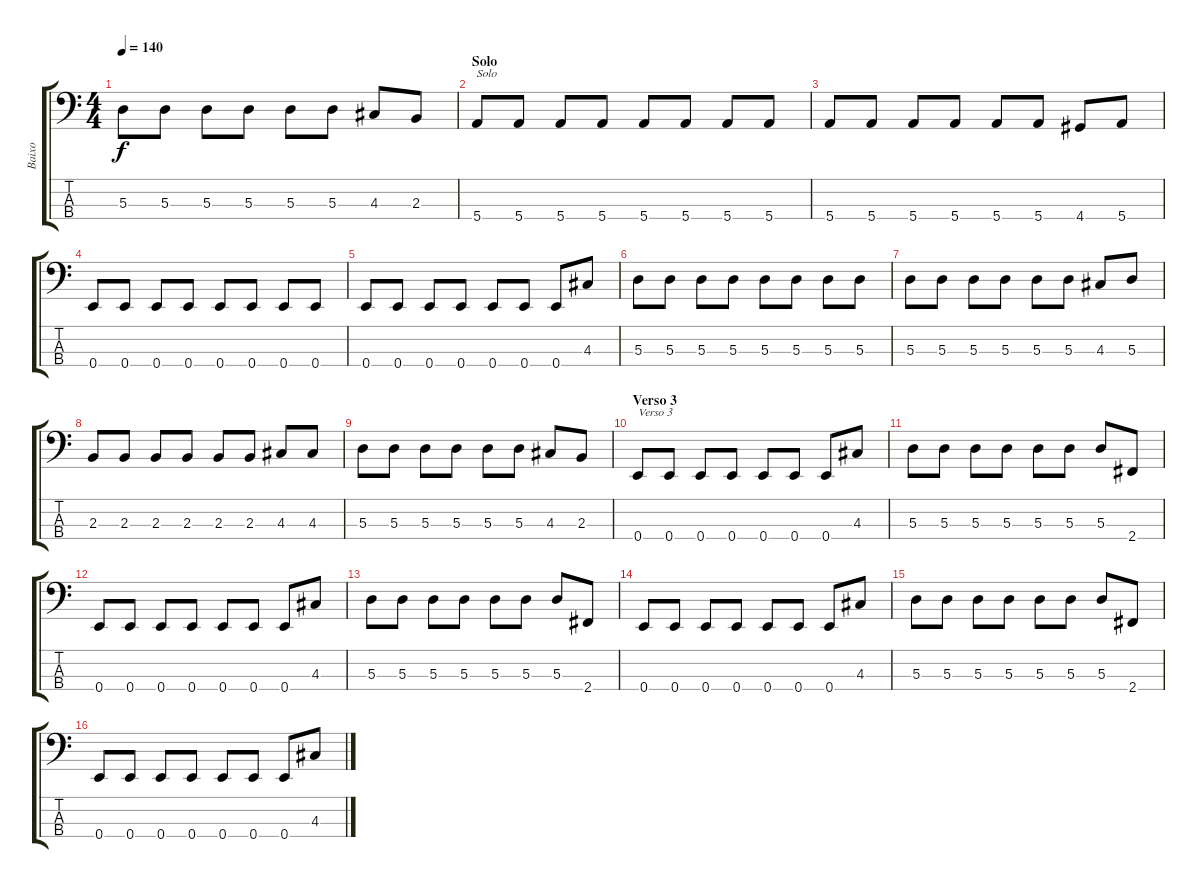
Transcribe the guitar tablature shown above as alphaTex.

\track ("Baixo" "Baixo") {instrument electricbassfinger}
\staff {score tabs}
\tuning (G2 D2 A1 E1) {hide}
\ts (4 4)
\tempo 140
\clef f4
\ks c
5.3.8{dy f} 5.3.8 5.3.8 5.3.8 5.3.8 5.3.8 4.3.8 2.3.8 |
\section ("" "Solo")
5.4.8{txt "Solo"} 5.4.8 5.4.8 5.4.8 5.4.8 5.4.8 5.4.8 5.4.8 |
5.4.8 5.4.8 5.4.8 5.4.8 5.4.8 5.4.8 4.4.8 5.4.8 |
0.4.8 0.4.8 0.4.8 0.4.8 0.4.8 0.4.8 0.4.8 0.4.8 |
0.4.8 0.4.8 0.4.8 0.4.8 0.4.8 0.4.8 0.4.8 4.3.8 |
5.3.8 5.3.8 5.3.8 5.3.8 5.3.8 5.3.8 5.3.8 5.3.8 |
5.3.8 5.3.8 5.3.8 5.3.8 5.3.8 5.3.8 4.3.8 5.3.8 |
2.3.8 2.3.8 2.3.8 2.3.8 2.3.8 2.3.8 4.3.8 4.3.8 |
5.3.8 5.3.8 5.3.8 5.3.8 5.3.8 5.3.8 4.3.8 2.3.8 |
\section ("" "Verso 3")
0.4.8{txt "Verso 3"} 0.4.8 0.4.8 0.4.8 0.4.8 0.4.8 0.4.8 4.3.8 |
5.3.8 5.3.8 5.3.8 5.3.8 5.3.8 5.3.8 5.3.8 2.4.8 |
0.4.8 0.4.8 0.4.8 0.4.8 0.4.8 0.4.8 0.4.8 4.3.8 |
5.3.8 5.3.8 5.3.8 5.3.8 5.3.8 5.3.8 5.3.8 2.4.8 |
0.4.8 0.4.8 0.4.8 0.4.8 0.4.8 0.4.8 0.4.8 4.3.8 |
5.3.8 5.3.8 5.3.8 5.3.8 5.3.8 5.3.8 5.3.8 2.4.8 |
0.4.8 0.4.8 0.4.8 0.4.8 0.4.8 0.4.8 0.4.8 4.3.8
